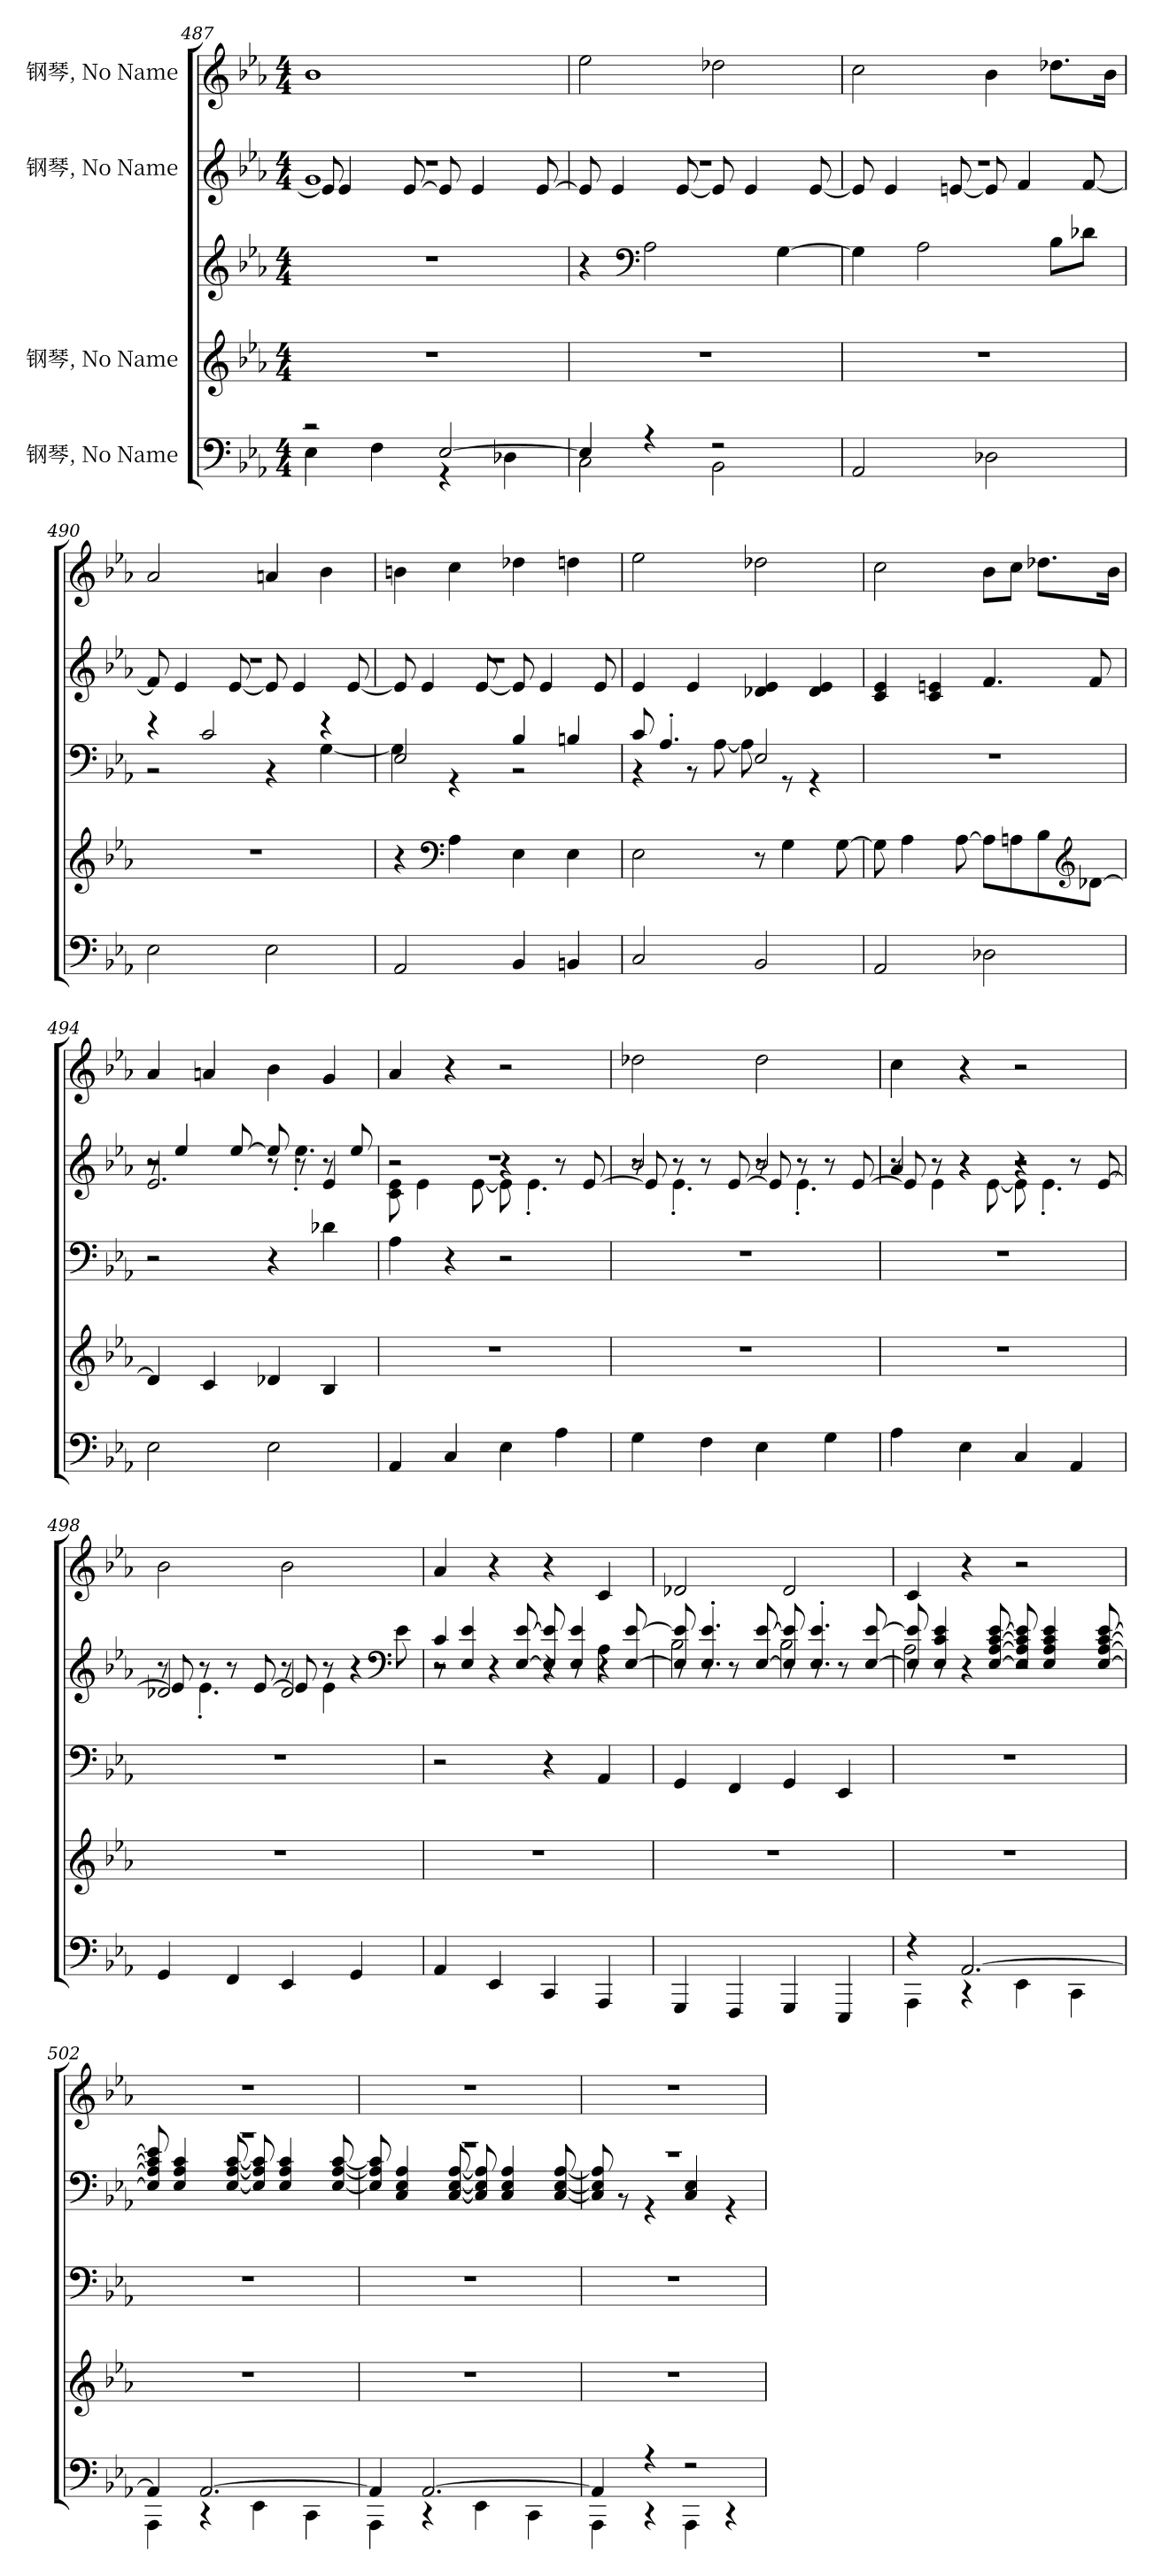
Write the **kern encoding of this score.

**kern	**kern	**kern	**kern	**kern
*part4	*part3	*part3	*part2	*part1
*staff5	*staff4	*staff3	*staff2	*staff1
*I"钢琴, No Name	*I"钢琴, No Name	*	*I"钢琴, No Name	*I"钢琴, No Name
*clefF4	*clefG2	*clefG2	*clefG2	*clefG2
*k[b-e-a-]	*k[b-e-a-]	*k[b-e-a-]	*k[b-e-a-]	*k[b-e-a-]
*M4/4	*M4/4	*M4/4	*M4/4	*M4/4
*MM60	*MM60	*MM60	*MM60	*MM60
=487	=487	=487	=487	=487
*^	*	*	*^	*
*	*	*	*	*	*^	*
2r	4E-\	1r	1r	1r	1g	8e-/]	1b-
.	.	.	.	.	.	4e-/	.
.	4F\	.	.	.	.	.	.
.	.	.	.	.	.	[8e-/	.
[2E-/	4r	.	.	.	.	8e-/]	.
.	.	.	.	.	.	4e-/	.
.	4D-X\	.	.	.	.	.	.
.	.	.	.	.	.	[8e-/	.
*	*	*	*	*v	*v	*v	*
!!LO:PB:g=z
=488	=488	=488	=488	=488	=488
*	*	*	*	*	*MM60
*	*	*	*	*^	*
4E-/]	2C\	1r	4r	1r	8e-/]	2ee-\
.	.	.	.	.	4e-/	.
*	*	*	*clefF4	*	*	*
4r	.	.	2A-\	.	.	.
.	.	.	.	.	[8e-/	.
2r	2BB-\	.	.	.	8e-/]	2dd-X\
.	.	.	.	.	4e-/	.
.	.	.	[4G\	.	.	.
.	.	.	.	.	[8e-/	.
*v	*v	*	*	*	*	*
=489	=489	=489	=489	=489	=489
*	*	*	*	*	*MM60
2AA-/	1r	4G\]	1r	8e-/]	2cc\
.	.	.	.	4e-/	.
.	.	2A-\	.	.	.
.	.	.	.	[8en/	.
2D-X\	.	.	.	8e/]	4b-\
.	.	.	.	4f/	.
.	.	8B-\L	.	.	8.dd-X\L
.	.	8d-X\J	.	[8f/	.
.	.	.	.	.	16b-\Jk
=490	=490	=490	=490	=490	=490
*	*	*	*	*	*MM60
*	*	*^	*	*	*
2E-\	1r	4r	2r	1r	8f/]	2a-/
.	.	.	.	.	4e-/	.
.	.	2c/	.	.	.	.
.	.	.	.	.	[8e-/	.
2E-\	.	.	4r	.	8e-/]	4an/
.	.	.	.	.	4e-/	.
.	.	4r	[4G\	.	.	4b-\
.	.	.	.	.	[8e-/	.
!!LO:LB:g=z
=491	=491	=491	=491	=491	=491	=491
*	*	*	*	*	*	*MM60
2AA-/	4r	2E-/	4G\]	1r	8e-/]	4bn\
.	.	.	.	.	4e-/	.
*	*clefF4	*	*	*	*	*
.	4A-\	.	4r	.	.	4cc\
.	.	.	.	.	[8e-/	.
*	*	*	*	*	*	*MM60
4BB-/	4E-\	4B-/	2r	.	8e-/]	4dd-X\
.	.	.	.	.	4e-/	.
4BBn/	4E-\	4Bn/	.	.	.	4ddn\
.	.	.	.	.	8e-/	.
*	*	*	*	*v	*v	*
=492	=492	=492	=492	=492	=492
*	*	*	*	*	*MM60
2C/	2E-\	8c/	4r	4e-/	2ee-\
.	.	4.A-'/	.	.	.
.	.	.	8r	4e-/	.
.	.	.	[8A-\	.	.
2BB-/	8r	2E-/	8A-\]	4d-X/ 4e-/	2dd-X\
.	4G\	.	8r	.	.
.	.	.	4r	4d-/ 4e-/	.
.	[8G\	.	.	.	.
*	*	*v	*v	*	*
=493	=493	=493	=493	=493
*	*	*	*	*MM60
2AA-/	8G\]	1r	4c/ 4e-/	2cc\
.	4A-\	.	.	.
.	.	.	4c/ 4en/	.
.	[8A-\	.	.	.
2D-X\	8A-\L]	.	4.f/	8b-\L
.	8An\	.	.	8cc\J
.	8B-\	.	.	8.dd-X\L
*	*clefG2	*	*	*
.	[8d-X\J	.	8f/	.
.	.	.	.	16b-\Jk
!!LO:PB:g=z
=494	=494	=494	=494	=494
*	*	*	*	*MM60
*	*	*	*^	*
*	*	*	*	*^	*
2E-\	4d-/]	2r	8r	2r	2.e-/	4a-/
.	.	.	4ee-/	.	.	.
.	4c/	.	.	.	.	4an/
.	.	.	[8ee-/	.	.	.
2E-\	4d-X/	4r	8ee-/]	8r	.	4b-\
.	.	.	8r	4.ee-'\	.	.
.	4B-/	4d-X\	8r	.	4e-/	4g/
.	.	.	8ee-/	.	.	.
=495	=495	=495	=495	=495	=495	=495
*	*	*	*	*	*	*MM60
4AA-/	1r	4A-\	1r	8c\ 8e-\	2r	4a-/
.	.	.	.	4e-\	.	.
4C/	.	4r	.	.	.	4r
.	.	.	.	[8e-\	.	.
4E-\	.	2r	.	8e-\]	4r	2r
.	.	.	.	4.e-'\	.	.
4A-\	.	.	.	.	8r	.
.	.	.	.	.	[8e-/	.
=496	=496	=496	=496	=496	=496	=496
*	*	*	*	*	*	*MM60
4G\	1r	1r	2b-/	8r	8e-/]	2dd-X\
.	.	.	.	4.e-'\	8r	.
4F\	.	.	.	.	8r	.
.	.	.	.	.	[8e-/	.
4E-\	.	.	2b-/	8r	8e-/]	2dd-\
.	.	.	.	4.e-'\	8r	.
4G\	.	.	.	.	8r	.
.	.	.	.	.	[8e-/	.
!!LO:LB:g=z
=497	=497	=497	=497	=497	=497	=497
*	*	*	*	*	*	*MM60
4A-\	1r	1r	4a-/	8r	8e-/]	4cc\
.	.	.	.	4e-\	8r	.
4E-\	.	.	4r	.	4r	4r
.	.	.	.	[8e-\	.	.
4C/	.	.	2r	8e-\]	4r	2r
.	.	.	.	4.e-'\	.	.
4AA-/	.	.	.	.	8r	.
.	.	.	.	.	[8e-/	.
=498	=498	=498	=498	=498	=498	=498
*	*	*	*	*	*	*MM60
4GG/	1r	1r	2d-X/	8r	8e-/]	2b-\
.	.	.	.	4.e-'\	8r	.
4FF/	.	.	.	.	8r	.
.	.	.	.	.	[8e-/	.
4EE-/	.	.	2d-/	8r	8e-/]	2b-\
.	.	.	.	4e-\	8r	.
4GG/	.	.	.	.	4r	.
*	*	*	*clefF4	*	*	*
.	.	.	.	8e-\	.	.
=499	=499	=499	=499	=499	=499	=499
*	*	*	*	*	*	*MM60
4AA-/	1r	2r	4c/	2r	8r	4a-/
.	.	.	.	.	4E-/ 4e-/	.
4EE-/	.	.	4r	.	.	4r
.	.	.	.	.	[8E-/ [8e-/	.
4CC/	.	4r	8r	4r	8E-/] 8e-/]	4r
.	.	.	4E-/ 4e-/	.	8r	.
4AAA-/	.	4AA-/	.	4A-\	4r	4c/
.	.	.	[8E-/ [8e-/	.	.	.
!!LO:PB:g=z
=500	=500	=500	=500	=500	=500	=500
*	*	*	*	*	*	*MM60
4GGG/	1r	4GG/	8E-/] 8e-/]	2B-\	8r	2d-X/
.	.	.	8r	.	4.E-/' 4.e-/'	.
4FFF/	.	4FF/	8r	.	.	.
.	.	.	[8E-/ [8e-/	.	.	.
4GGG/	.	4GG/	8E-/] 8e-/]	2B-\	8r	2d-/
.	.	.	8r	.	4.E-/' 4.e-/'	.
4EEE-/	.	4EE-/	8r	.	.	.
.	.	.	[8E-/ [8e-/	.	.	.
=501	=501	=501	=501	=501	=501	=501
*^	*	*	*	*	*	*
4r	4AAA-\	1r	1r	8E-/] 8e-/]	2A-\	8r	4c/
.	.	.	.	8r	.	4E-/ 4c/ 4e-/	.
[2.AA-/	4r	.	.	4r	.	.	4r
.	.	.	.	.	.	[8E-/ [8A-/ [8c/ [8e-/	.
.	4EE-\	.	.	2r	2r	8E-/] 8A-/] 8c/] 8e-/]	2r
.	.	.	.	.	.	4E-/ 4A-/ 4c/ 4e-/	.
.	4CC\	.	.	.	.	.	.
.	.	.	.	.	.	[8E-/ [8A-/ [8c/ [8e-/	.
*	*	*	*	*	*v	*v	*
=502	=502	=502	=502	=502	=502	=502
4AA-/]	4AAA-\	1r	1r	1r	8E-/] 8A-/] 8c/] 8e-/]	1r
.	.	.	.	.	4E-/ 4A-/ 4c/	.
[2.AA-/	4r	.	.	.	.	.
.	.	.	.	.	[8E-/ [8A-/ [8c/	.
.	4EE-\	.	.	.	8E-/] 8A-/] 8c/]	.
.	.	.	.	.	4E-/ 4A-/ 4c/	.
.	4CC\	.	.	.	.	.
.	.	.	.	.	[8E-/ [8A-/ [8c/	.
!!LO:LB:g=z
=503	=503	=503	=503	=503	=503	=503
4AA-/]	4AAA-\	1r	1r	1r	8E-/] 8A-/] 8c/]	1r
.	.	.	.	.	4C/ 4E-/ 4A-/	.
[2.AA-/	4r	.	.	.	.	.
.	.	.	.	.	[8C/ [8E-/ [8A-/	.
.	4EE-\	.	.	.	8C/] 8E-/] 8A-/]	.
.	.	.	.	.	4C/ 4E-/ 4A-/	.
.	4CC\	.	.	.	.	.
.	.	.	.	.	[8C/ [8E-/ [8A-/	.
=504	=504	=504	=504	=504	=504	=504
4AA-/]	4AAA-\	1r	1r	1r	8C/] 8E-/] 8A-/]	1r
.	.	.	.	.	8r	.
4r	4r	.	.	.	4r	.
2r	4AAA-\	.	.	.	4C/ 4E-/	.
.	4r	.	.	.	4r	.
*v	*v	*	*	*v	*v	*
=	=	=	=	=
*-	*-	*-	*-	*-
